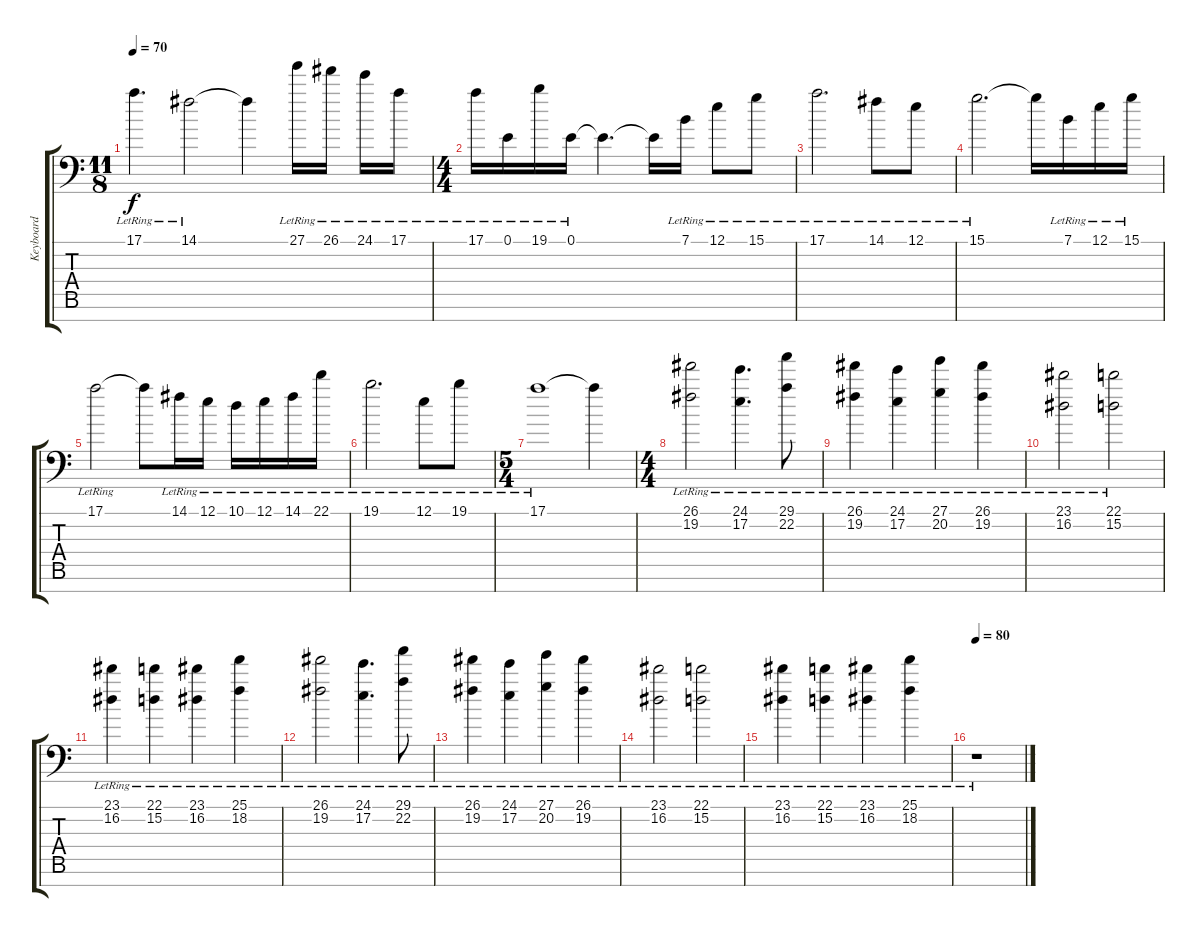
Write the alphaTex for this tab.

\track ("Keyboard" "Keyboard") {instrument acousticgrandpiano}
\staff {score tabs}
\tuning (E4 B3 G3 D3 A2 E2 C-1) {hide}
\ts (11 8)
\tempo 70
\clef f4
\ks c
17.1{lr}.4{d dy f} 14.1{lr}.2 14.1{t}.4 27.1{lr}.16 26.1{lr}.16 24.1{lr}.16 17.1{lr}.16 |
\ts (4 4)
17.1{lr}.16 0.1{lr}.16 19.1{lr}.16 0.1{lr}.16 0.1{t}.4{d} 0.1{t}.16 7.1{lr}.16 12.1{lr}.8 15.1{lr}.8 |
17.1{lr}.2{d} 14.1{lr}.8 12.1{lr}.8 |
15.1{lr}.2{d} 15.1{t}.16 7.1{lr}.16 12.1{lr}.16 15.1{lr}.16 |
17.1{lr}.2 17.1{t}.8 14.1{lr}.16 12.1{lr}.16 10.1{lr}.16 12.1{lr}.16 14.1{lr}.16 22.1{lr}.16 |
19.1{lr}.2{d} 12.1{lr}.8 19.1{lr}.8 |
\ts (5 4)
17.1{lr}.1 17.1{t}.4 |
\ts (4 4)
(26.1{lr} 19.2{lr}).2 (24.1{lr} 17.2{lr}).4{d} (29.1{lr} 22.2{lr}).8 |
(26.1{lr} 19.2{lr}).4 (24.1{lr} 17.2{lr}).4 (27.1{lr} 20.2{lr}).4 (26.1{lr} 19.2{lr}).4 |
(23.1{lr} 16.2{lr}).2 (22.1{lr} 15.2{lr}).2 |
(23.1{lr} 16.2{lr}).4 (22.1{lr} 15.2{lr}).4 (23.1{lr} 16.2{lr}).4 (25.1{lr} 18.2{lr}).4 |
(26.1{lr} 19.2{lr}).2 (24.1{lr} 17.2{lr}).4{d} (29.1{lr} 22.2{lr}).8 |
(26.1{lr} 19.2{lr}).4 (24.1{lr} 17.2{lr}).4 (27.1{lr} 20.2{lr}).4 (26.1{lr} 19.2{lr}).4 |
(23.1{lr} 16.2{lr}).2 (22.1{lr} 15.2{lr}).2 |
(23.1{lr} 16.2{lr}).4 (22.1{lr} 15.2{lr}).4 (23.1{lr} 16.2{lr}).4 (25.1{lr} 18.2{lr}).4 |
\tempo 80
r.1
